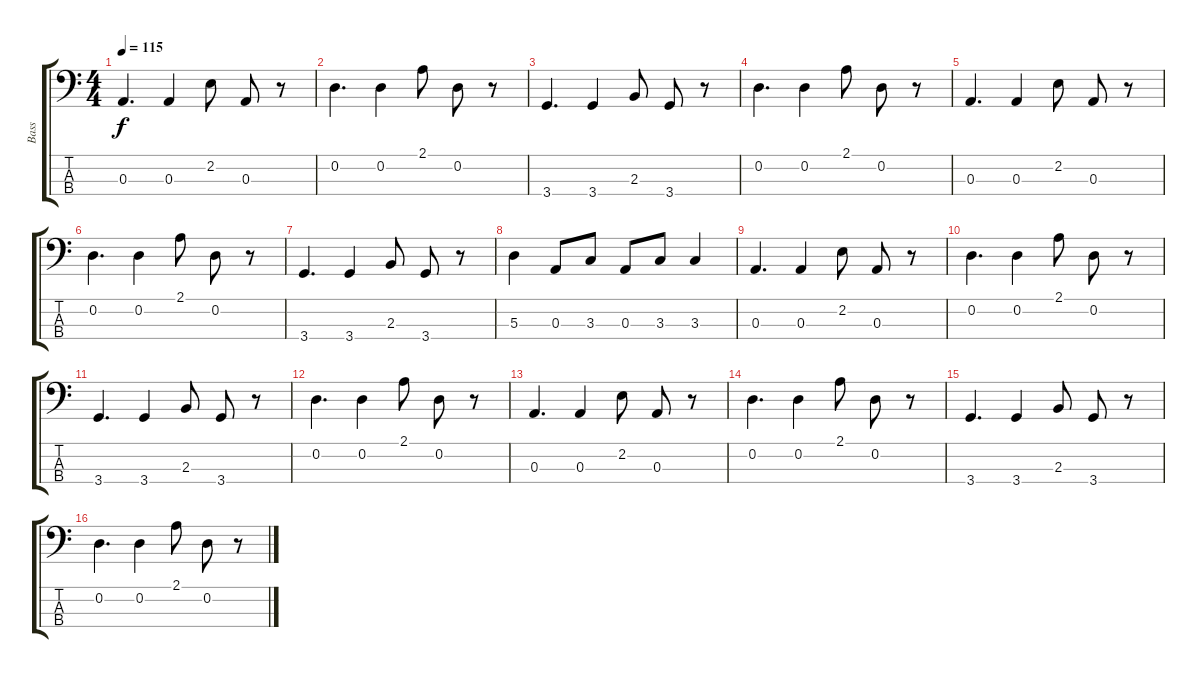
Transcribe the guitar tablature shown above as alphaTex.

\track ("Bass" "Bass") {instrument electricbassfinger}
\staff {score tabs}
\tuning (G2 D2 A1 E1) {hide}
\ts (4 4)
\tempo 115
\clef f4
\ks c
0.3.4{d dy f} 0.3.4 2.2.8 0.3.8 r.8 |
0.2.4{d} 0.2.4 2.1.8 0.2.8 r.8 |
3.4.4{d} 3.4.4 2.3.8 3.4.8 r.8 |
0.2.4{d} 0.2.4 2.1.8 0.2.8 r.8 |
0.3.4{d} 0.3.4 2.2.8 0.3.8 r.8 |
0.2.4{d} 0.2.4 2.1.8 0.2.8 r.8 |
3.4.4{d} 3.4.4 2.3.8 3.4.8 r.8 |
5.3.4 0.3.8 3.3.8 0.3.8 3.3.8 3.3.4 |
0.3.4{d} 0.3.4 2.2.8 0.3.8 r.8 |
0.2.4{d} 0.2.4 2.1.8 0.2.8 r.8 |
3.4.4{d} 3.4.4 2.3.8 3.4.8 r.8 |
0.2.4{d} 0.2.4 2.1.8 0.2.8 r.8 |
0.3.4{d} 0.3.4 2.2.8 0.3.8 r.8 |
0.2.4{d} 0.2.4 2.1.8 0.2.8 r.8 |
3.4.4{d} 3.4.4 2.3.8 3.4.8 r.8 |
0.2.4{d} 0.2.4 2.1.8 0.2.8 r.8
